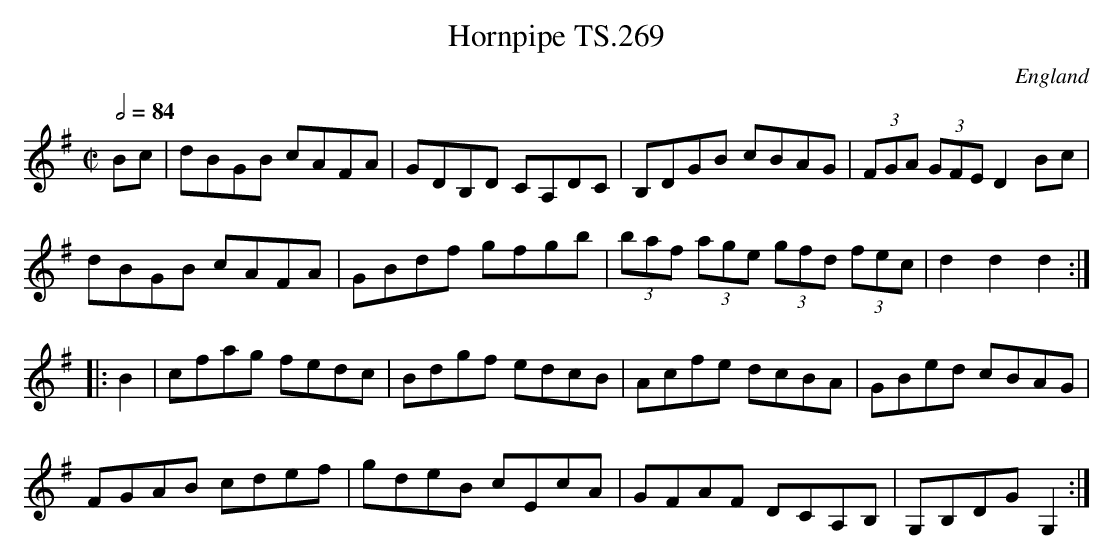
X:1
T:Hornpipe TS.269
M:C|
L:1/8
Q:1/2=84
O:England
notC:In different hand C
untitled in MS
K:G major
Bc|dBGB cAFA|GDB,D CA,DC|B,DGB cBAG|(3FGA (3GFE D2Bc|!
dBGB cAFA|GBdf gfgb|(3baf (3age (3gfd (3fec|d2d2d2:|!
|:B2|cfag fedc|Bdgf edcB|Acfe dcBA|GBed cBAG|!
FGAB cdef|gdeB cEcA|GFAF DCA,B,|G,B,DGG,2:|]
